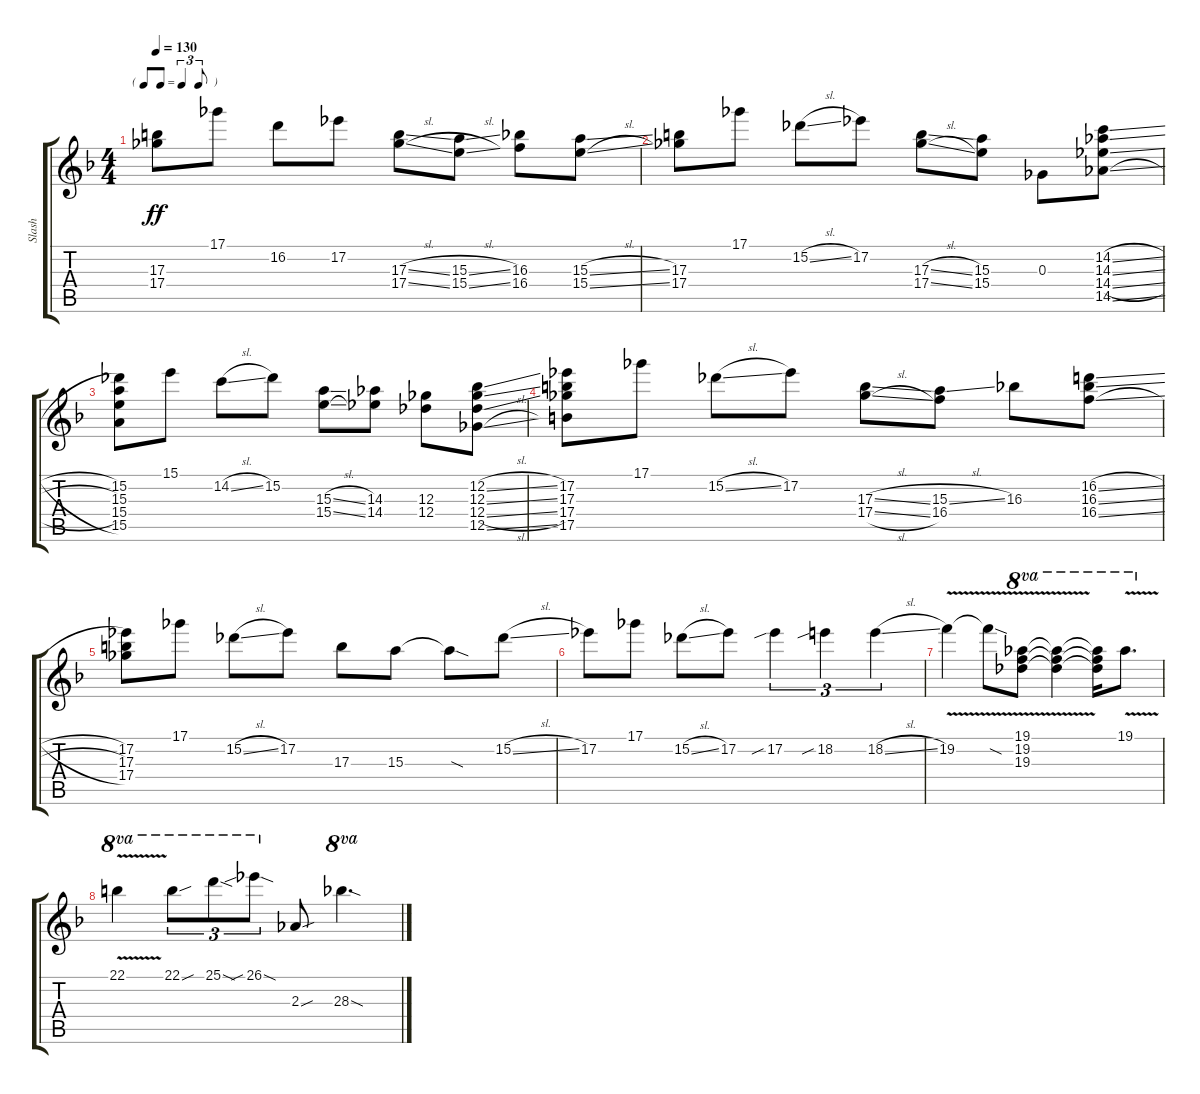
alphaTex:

\track ("Slash" "Slash") {instrument distortionguitar}
\staff {score tabs}
\tuning (Db4 Bb3 Gb3 Db3 Gb2 Db2) {hide}
\ts (4 4)
\tf triplet8th
\tempo 130
\clef g2
\ks f
(17.3 17.4).8{dy ff} 17.1.8 16.2.8 17.2.8 (17.3{sl} 17.4{sl}).8 (15.3{sl} 15.4{sl}).8 (16.3 16.4).8 (15.3{sl} 15.4{sl}).8 |
(17.3 17.4).8 17.1.8 15.2{sl}.8 17.2.8 (17.3{sl} 17.4{sl}).8 (15.3 15.4).8 0.3.8 (14.2{sl} 14.3{sl} 14.4{sl} 14.5{sl}).8 |
(15.2 15.3 15.4 15.5).8 15.1.8 14.2{sl}.8 15.2.8 (15.3{sl} 15.4{sl}).8 (14.3 14.4).8 (12.3 12.4).8 (12.2{sl} 12.3{sl} 12.4{sl} 12.5{sl}).8 |
(17.2 17.3 17.4 17.5).8 17.1.8 15.2{sl}.8 17.2.8 (17.3{sl} 17.4{sl}).8 (15.3{sl} 16.4).8 16.3.8 (16.2{sl} 16.3{sl} 16.4{sl}).8 |
(17.2 17.3 17.4).8 17.1.8 15.2{sl}.8 17.2.8 17.3.8 15.3.8 15.3{sod t}.8 15.2{sl}.8 |
17.2.8 17.1.8 15.2{sl}.8 17.2.8 17.2{sib}.4{tu (3 2)} 18.2{sib}.4{tu (3 2)} 18.2{sl}.4{tu (3 2)} |
19.2{v}.4 19.2{sod t}.8 (19.1{v} 19.2{v} 19.3{v}).8{ot 8va} (19.1{t} 19.2{t} 19.3{t}).4{ot 8va} (19.1{t} 19.2{t} 19.3{t}).16{ot 8va} 19.1{v}.8{d ot 8va} |
22.1{v}.4{ot 8va} 22.1{sou}.8{tu (3 2) ot 8va} 25.1{sod}.8{tu (3 2) ot 8va} 26.1{sib sod}.8{tu (3 2) ot 8va} 2.3{sou}.8 28.3{sod}.4{d ot 8va}
